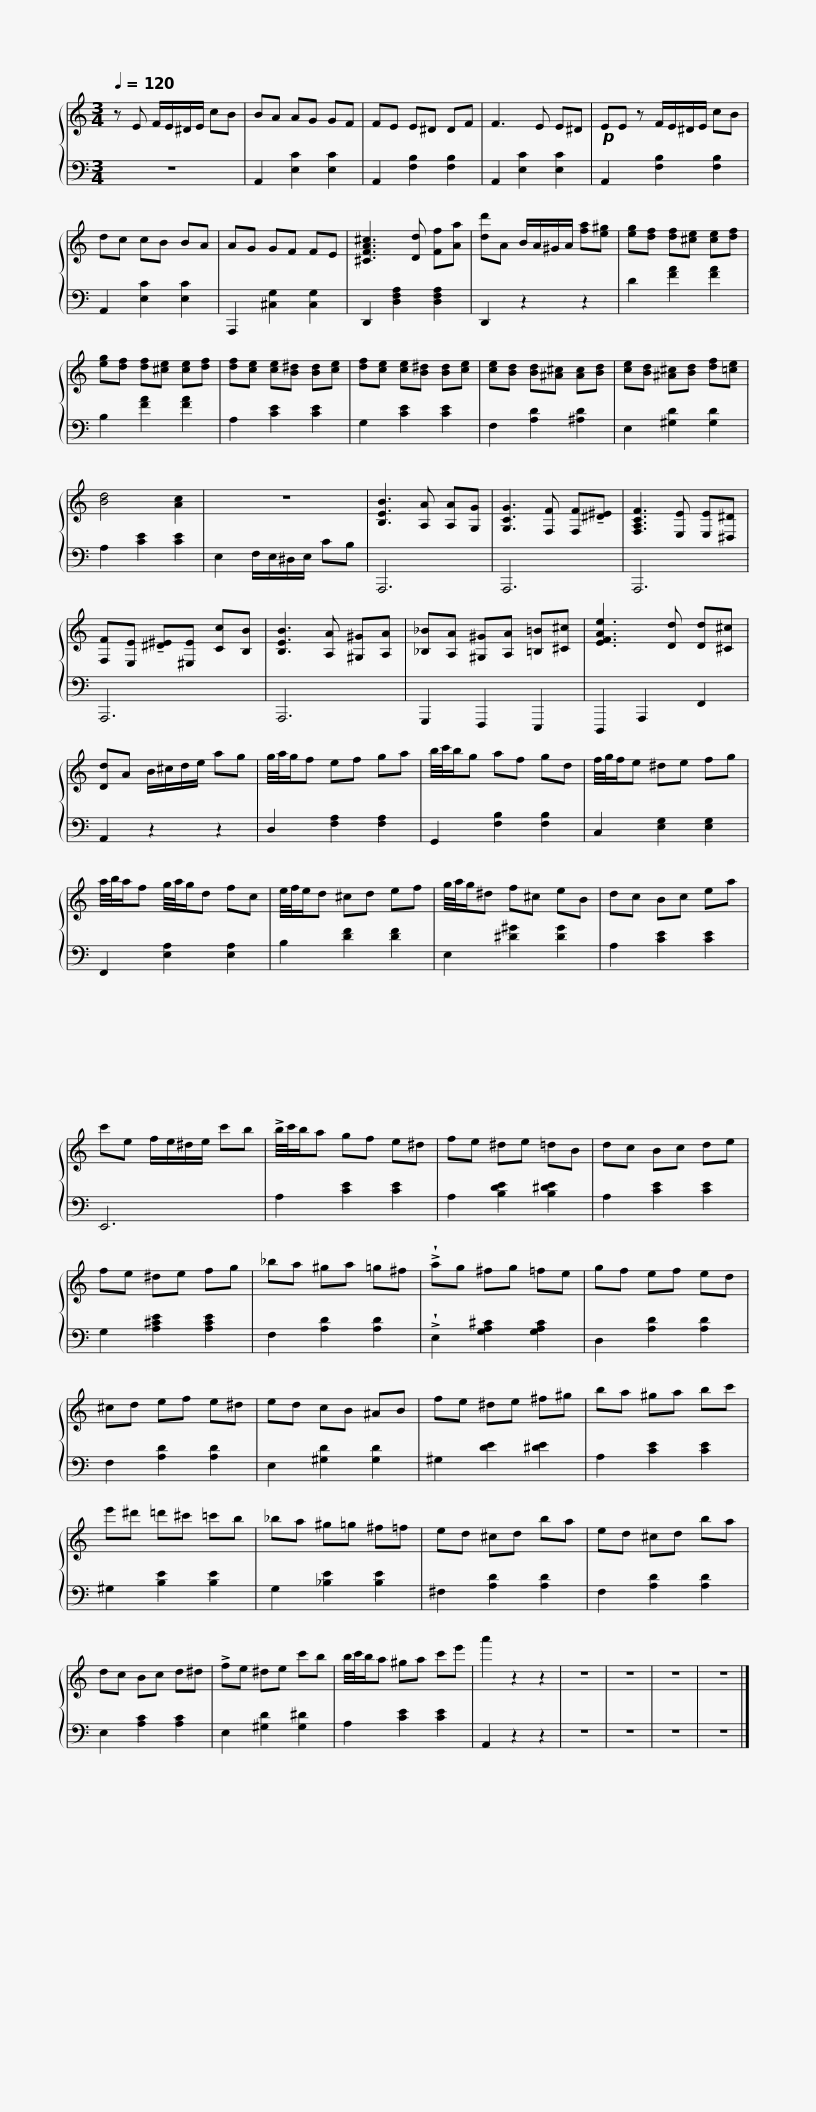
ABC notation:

X:1
%%score { 1 | 2 }
L:1/8
Q:1/4=120
M:3/4
I:linebreak $
K:C
V:1 treble
V:2 bass
V:1
 z E F/E/^D/E/ cB | BA AG GF | FE E^D DF | F3 E E^D |!p! EE z F/E/^D/E/ cB |$ %5
 dc cB BA | AG GF FE | [^CFA^c]3 [Dd] [Ff][Aa] | [dd']A B/A/^G/A/ [fa][e^g] | [eg][df] [df][^ce] [ce][df] | %10
 [eg][df] [df][^ce] [ce][df] |$ [df][ce] [ce][B^d] [Bd][ce] | [df][ce] [ce][B^d] [Bd][ce] | [ce][Bd] [Bd][^A^c] [Ac][Bd] | [ce][Bd] [^A^c][Bd] [df][=ce] | %15
 [Bd]4 [Ac]2 | z6 |$ [B,EB]3 [A,A] [A,A][G,G] | [G,CG]3 [F,F] [F,F]!tenuto![^D^E] | [F,A,CF]3 [E,E] [E,E][^D,^D] | %20
 [F,F][E,E] !tenuto![^D^E][^E,E] [Cc][B,B] | [B,EB]3 [A,A] [^G,^G][A,A] |$ [_B,_B][A,A] [^G,^G][A,A] [=B,=B][^C^c] |$ [EFAe]3 [Dd] [Dd][^C^c] | [Dd]A B/^c/d/e/ ag | %25
 g/4a/4g/f ef ga | b/4c'/4b/g af gd | f/4g/4f/e ^de fg |$ a/4b/4a/f g/4a/4g/d fc | e/4f/4e/d ^cd ef | %30
 g/4a/4g/^d f^c eB | dc Bc ea | c'e f/e/^d/e/ c'b |$ !>!b/4c'/4b/a gf e^d | fe ^de =dB | %35
 dc Bc de | fe ^de fg | _ba ^ga =g^f |$ !>!!wedge!ag ^fg =fe | gf ef ed | %40
 ^cd ef e^d | ed cB ^AB | fe ^de ^f^g | ba ^ga bc' |$ e'^d' =d'^c' =c'b | %45
 _ba ^g=g ^f=f | ed ^cd ba | ed ^cd ba | dc Bc d^d |$ !>!fe ^de c'b | %50
 b/4c'/4b/a ^ga c'e' | a'2 z2 z2 | z6 | z6 | z6 | %55
 z6 |] %56
V:2
 z6 | A,,2 [E,C]2 [E,C]2 | A,,2 [F,B,]2 [F,B,]2 | A,,2 [E,C]2 [E,C]2 | A,,2 x [F,B,]2 [F,B,]2 |$ %5
 A,,2 [E,C]2 [E,C]2 | A,,,2 [^C,G,]2 [C,G,]2 | D,,2 [D,F,A,]2 [D,F,A,]2 | D,,2 z2 z2 | D2 [FA]2 [FA]2 | %10
 B,2 [FA]2 [FA]2 |$ A,2 [CE]2 [CE]2 | G,2 [CE]2 [CE]2 | F,2 [A,D]2 [^A,D]2 | E,2 [^G,D]2 [G,D]2 | %15
 A,2 [CE]2 [CE]2 | E,2 F,/E,/^D,/E,/ CB, |$ A,,,6 | A,,,6 | A,,,6 | %20
 A,,,6 | A,,,6 |$ G,,,2 F,,,2 E,,,2 |$ D,,,2 A,,,2 F,,2 | A,,2 z2 z2 | %25
 D,2 [F,A,]2 [F,A,]2 | G,,2 [F,B,]2 [F,B,]2 | C,2 [E,G,]2 [E,G,]2 |$ F,,2 [E,A,]2 [E,A,]2 | B,2 [DF]2 [DF]2 | %30
 E,2 [^D^G]2 [DG]2 | A,2 [CE]2 [CE]2 | E,,6 |$ A,2 [CE]2 [CE]2 | A,2 [B,DE]2 [B,^DE]2 | %35
 A,2 [CE]2 [CE]2 | G,2 [A,^CE]2 [A,CE]2 | F,2 [A,D]2 [A,D]2 |$ !>!!wedge!E,2 [G,A,^C]2 [G,A,C]2 | D,2 [A,D]2 [A,D]2 | %40
 F,2 [A,D]2 [A,D]2 | E,2 [^G,D]2 [G,D]2 | ^G,2 [DE]2 [^DE]2 | A,2 [CE]2 [CE]2 |$ ^G,2 [B,E]2 [B,E]2 | %45
 G,2 [_B,E]2 [B,E]2 | ^F,2 [A,D]2 [A,D]2 | F,2 [A,D]2 [A,D]2 | E,2 [A,C]2 [A,C]2 |$ E,2 [^G,D]2 [G,^D]2 | %50
 A,2 [CE]2 [CE]2 | A,,2 z2 z2 | z6 | z6 | z6 | %55
 z6 |] %56
